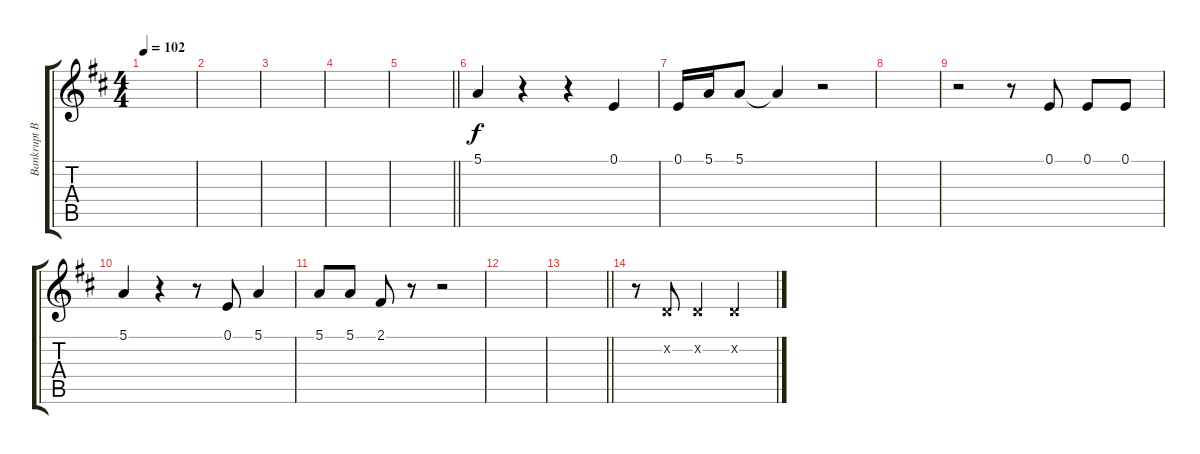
\track ("Bankrupt Brothers" "Bankrupt B") {instrument lead1square}
\staff {score tabs}
\tuning (E4 B3 G3 D3 A2 E2) {hide}
\ts (4 4)
\tempo 102
\clef g2
\ks d
|
|
|
|
\barLineRight lightlight
|
5.1.4 r.4 r.4 0.1.4 |
0.1.16 5.1.16 5.1.8 5.1{t}.4 r.2 |
|
r.2 r.8 0.1.8 0.1.8 0.1.8 |
5.1.4 r.4 r.8 0.1.8 5.1.4 |
5.1.8 5.1.8 2.1.8 r.8 r.2 |
|
\barLineRight lightlight
|
r.8 3.2{x}.8 3.2{x}.4 3.2{x}.2
